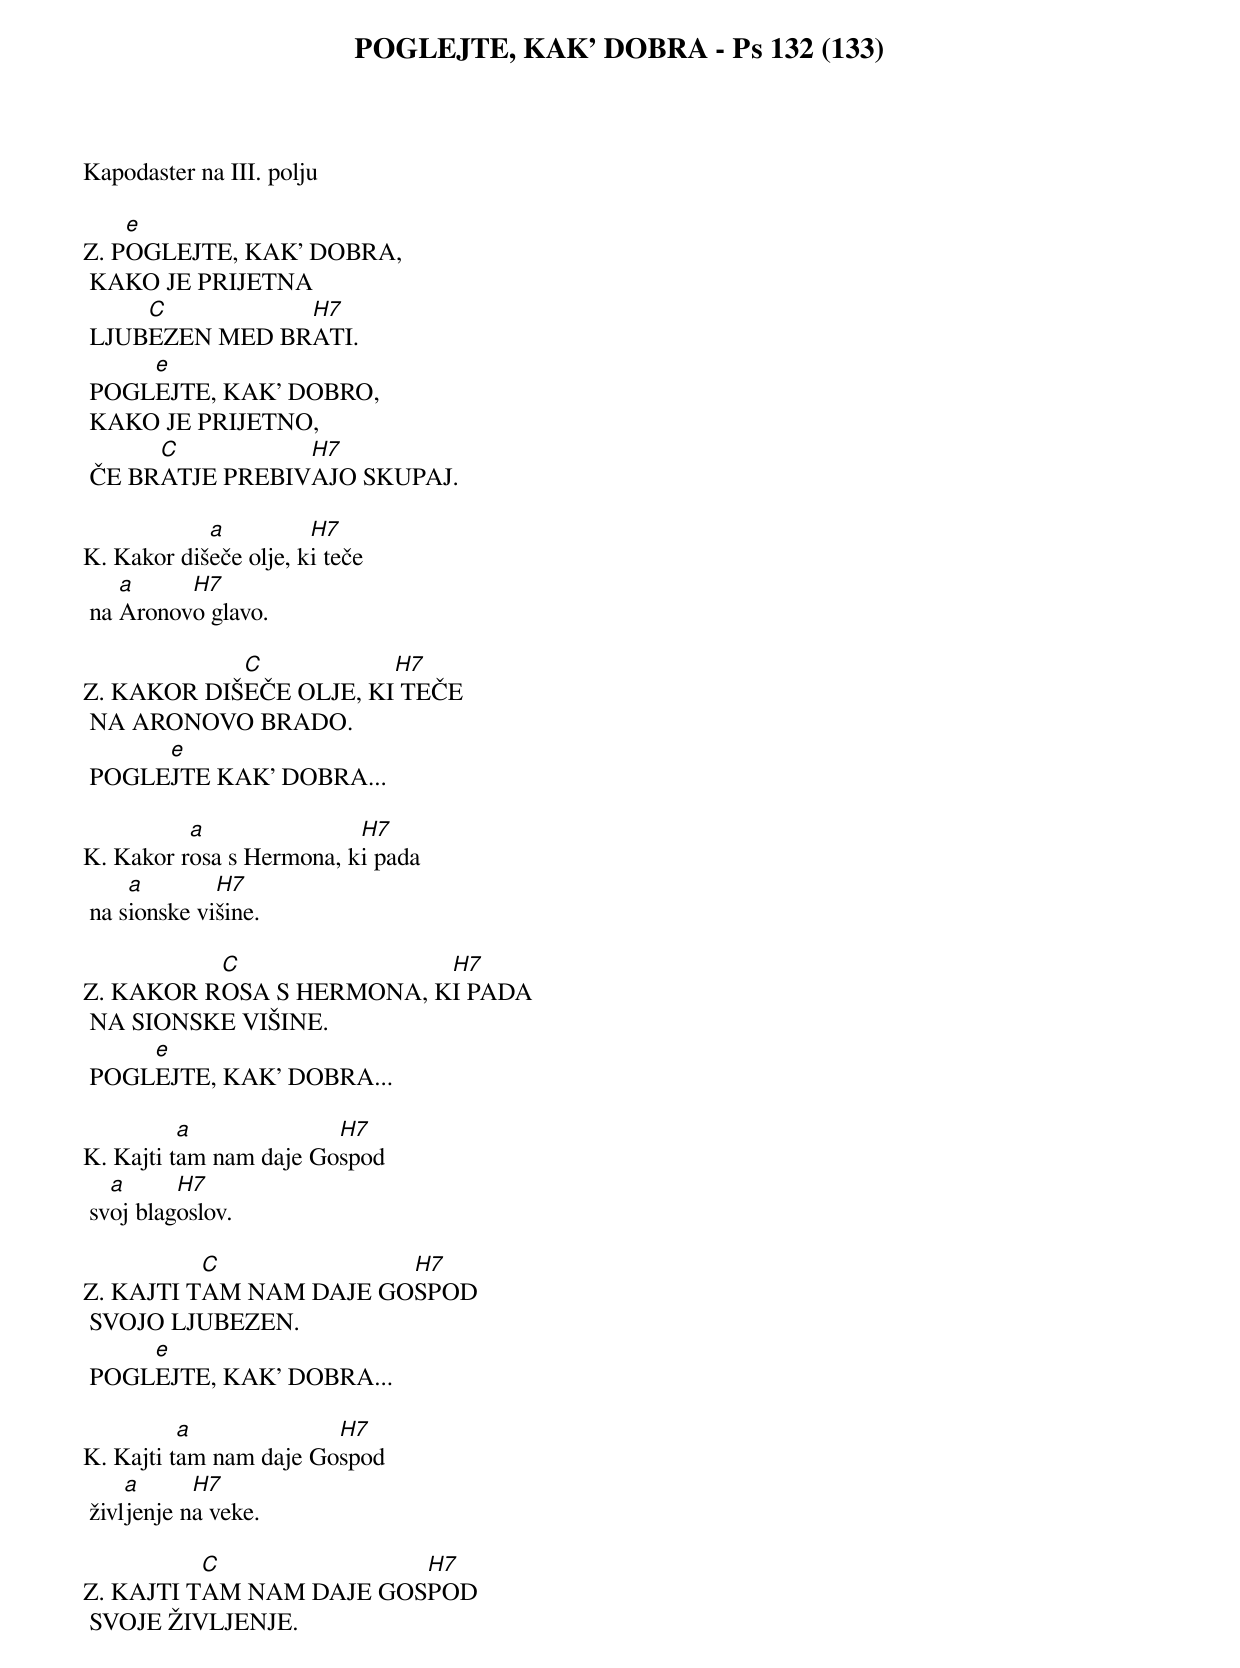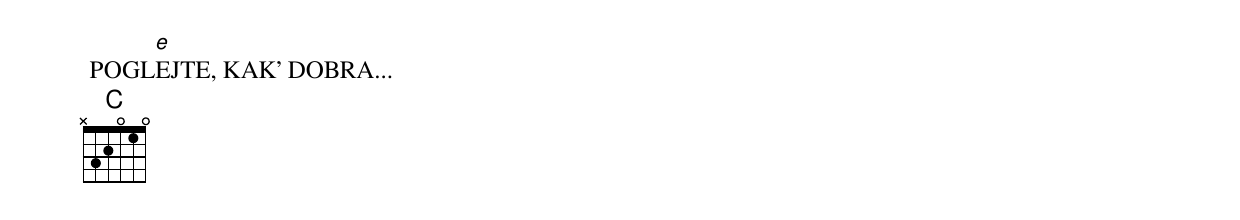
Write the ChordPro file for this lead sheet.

{title: POGLEJTE, KAK' DOBRA - Ps 132 (133)}

Kapodaster na III. polju

Z.	P[e]OGLEJTE, KAK' DOBRA,
	KAKO JE PRIJETNA
	LJUB[C]EZEN MED BR[H7]ATI.
	POGL[e]EJTE, KAK' DOBRO,
	KAKO JE PRIJETNO,
	ČE BR[C]ATJE PREBIV[H7]AJO SKUPAJ.

K.	Kakor diš[a]eče olje, k[H7]i teče
	na [a]Aronov[H7]o glavo.

Z.	KAKOR DIŠ[C]EČE OLJE, KI[H7] TEČE
	NA ARONOVO BRADO.
	POGLE[e]JTE KAK' DOBRA...

K.	Kakor r[a]osa s Hermona, k[H7]i pada
	na s[a]ionske vi[H7]šine.

Z.	KAKOR R[C]OSA S HERMONA, K[H7]I PADA
	NA SIONSKE VIŠINE.
	POGL[e]EJTE, KAK' DOBRA...

K.	Kajti t[a]am nam daje Go[H7]spod
	sv[a]oj blag[H7]oslov.

Z.	KAJTI T[C]AM NAM DAJE GO[H7]SPOD
	SVOJO LJUBEZEN.
	POGL[e]EJTE, KAK' DOBRA...

K.	Kajti t[a]am nam daje Go[H7]spod
	živl[a]jenje n[H7]a veke.

Z.	KAJTI T[C]AM NAM DAJE GOS[H7]POD
	SVOJE ŽIVLJENJE.
	POGL[e]EJTE, KAK' DOBRA...
